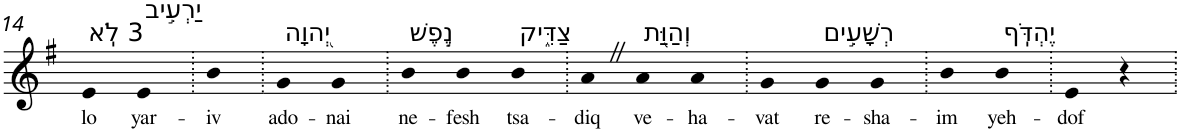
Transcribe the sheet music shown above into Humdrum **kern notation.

**kern	**text
*part1	*part1
*staff1	*staff1
*I"Piano	*
*I'Pno	*
!!LO:PB:g=z
*clefG2	*
*k[f#]	*
*G:	*
=14	=14
!LO:TX:a:t=3 לֹֽא	!
!	!LO:LY:b
4e	lo
!LO:TX:a:t=יַרְעִ֣יב	!
!	!LO:LY:b
4e	yar-
=15.	=15.
!	!LO:LY:b
4b	-iv
=16.	=16.
!LO:TX:a:t=יְ֭הוָה	!
!	!LO:LY:b
4g	ado-
!	!LO:LY:b
4g	-nai
=17.	=17.
!LO:TX:a:t=נֶ֣פֶשׁ	!
!	!LO:LY:b
4b	ne-
!	!LO:LY:b
4b	-fesh
!LO:TX:a:t=צַדִּ֑יק	!
!	!LO:LY:b
4b	tsa-
=18.	=18.
!	!LO:LY:b
4aZ	-diq
!LO:TX:a:t=וְהַוַּ֖ת	!
!	!LO:LY:b
4a	ve-
!	!LO:LY:b
4a	-ha-
=19.	=19.
!	!LO:LY:b
4g	-vat
!LO:TX:a:t=רְשָׁעִ֣ים	!
!	!LO:LY:b
4g	re-
!	!LO:LY:b
4g	-sha-
=20.	=20.
!	!LO:LY:b
4b	-im
!LO:TX:a:t=יֶהְדֹּֽף	!
!	!LO:LY:b
4b	yeh-
=21.	=21.
!	!LO:LY:b
4e	-dof
4r	.
=.	=.
*-	*-
